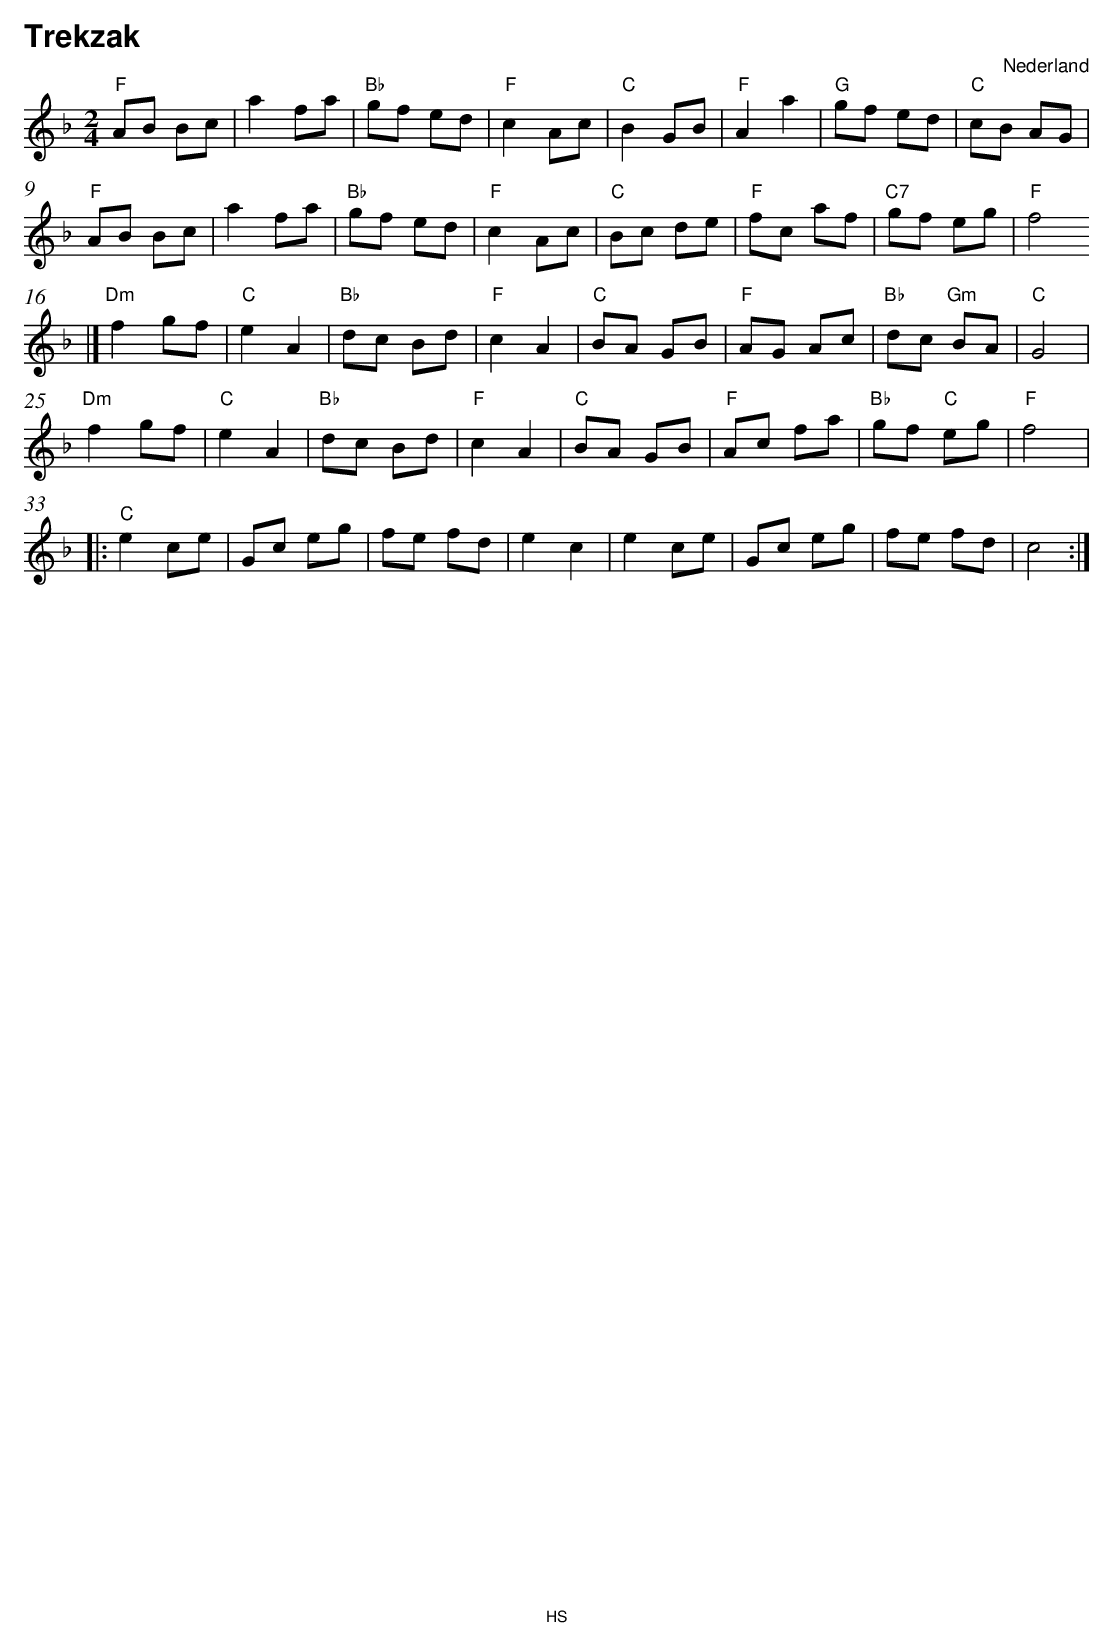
X:1
T:Trekzak
O:Nederland
M:2/4
L:1/8
Q:1/4=150
K:F
V:1
"F" AB Bc|a2 fa |"Bb" gf ed |"F" c2 Ac | "C" B2 GB |"F" A2 a2 |"G" gf ed |"C" cB AG |
"F" AB Bc |a2 fa |"Bb" gf ed |"F" c2 Ac | "C" Bc de |"F" fc af |"C7" gf eg |"F" f4
|]"Dm" f2 gf |"C" e2 A2 |"Bb" dc Bd |"F" c2 A2 | "C" BA GB |"F" AG Ac |"Bb" dc "Gm" BA |"C" G4 |
"Dm" f2 gf |"C" e2 A2 |"Bb" dc Bd |"F" c2 A2 | "C" BA GB |"F" Ac fa |"Bb" gf "C" eg |"F" f4  |:
"C" e2 ce |Gc eg |fe fd |e2 c2 | e2 ce |Gc eg |fe fd |c4 :|]
